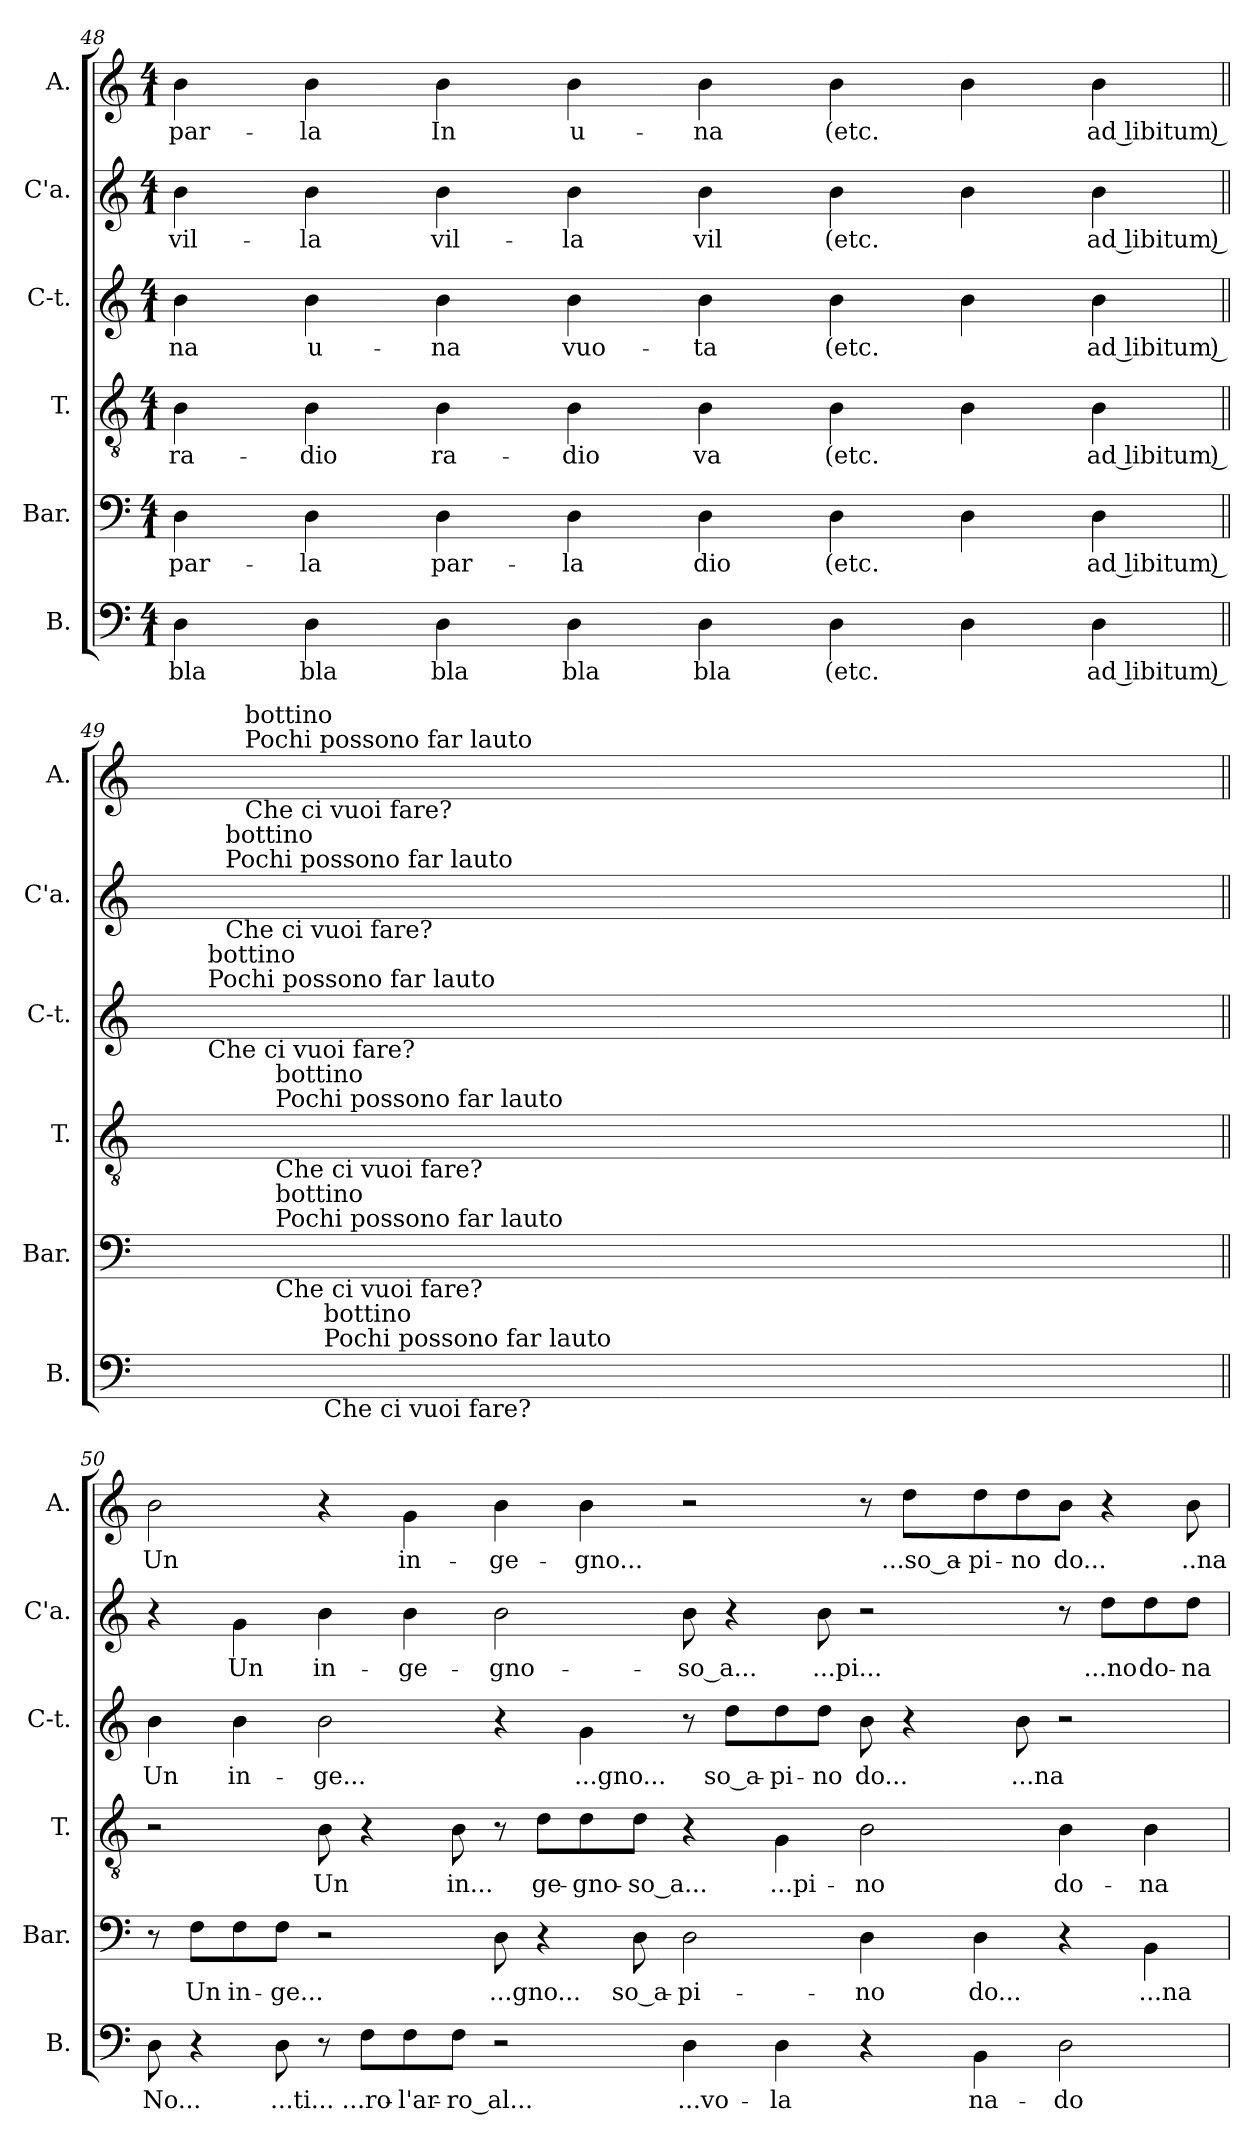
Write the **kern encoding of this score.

**kern	**text	**kern	**text	**kern	**text	**kern	**text	**kern	**text	**kern	**text
*part6	*part6	*part5	*part5	*part4	*part4	*part3	*part3	*part2	*part2	*part1	*part1
*staff6	*staff6	*staff5	*staff5	*staff4	*staff4	*staff3	*staff3	*staff2	*staff2	*staff1	*staff1
*I"B.	*	*I"Bar.	*	*I"T.	*	*I"C-t.	*	*I"C'a.	*	*I"A.	*
*I'B.	*	*I'Bar.	*	*I'T.	*	*I'C-t.	*	*I'C'a.	*	*I'A.	*
!!LO:LB:g=z
*clefF4	*	*clefF4	*	*clefGv2	*	*clefG2	*	*clefG2	*	*clefG2	*
*	*	*	*	*ITrd7c12	*	*	*	*	*	*	*
*k[]	*	*k[]	*	*k[]	*	*k[]	*	*k[]	*	*k[]	*
*C:	*	*C:	*	*C:	*	*C:	*	*C:	*	*C:	*
*M4/1	*	*M4/1	*	*M4/1	*	*M4/1	*	*M4/1	*	*M4/1	*
=48	=48	=48	=48	=48	=48	=48	=48	=48	=48	=48	=48
!	!LO:LY:b:color=#000000	!	!	!	!	!	!	!	!	!	!
!	!	!	!LO:LY:b:color=#000000	!	!	!	!	!	!	!	!
!	!	!	!	!	!LO:LY:b:color=#000000	!	!	!	!	!	!
!	!	!	!	!	!	!	!LO:LY:b:color=#000000	!	!	!	!
!	!	!	!	!	!	!	!	!	!LO:LY:b:color=#000000	!	!
!	!	!	!	!	!	!	!	!	!	!	!LO:LY:b:color=#000000
4Di\	bla	4Di\	par-	4BBi\	ra-	4bi\	-na	4bi\	vil-	4bi\	par-
!	!LO:LY:b:color=#000000	!	!	!	!	!	!	!	!	!	!
!	!	!	!LO:LY:b:color=#000000	!	!	!	!	!	!	!	!
!	!	!	!	!	!LO:LY:b:color=#000000	!	!	!	!	!	!
!	!	!	!	!	!	!	!LO:LY:b:color=#000000	!	!	!	!
!	!	!	!	!	!	!	!	!	!LO:LY:b:color=#000000	!	!
!	!	!	!	!	!	!	!	!	!	!	!LO:LY:b:color=#000000
4Di\	bla	4Di\	-la	4BBi\	-dio	4bi\	u-	4bi\	-la	4bi\	-la
!	!LO:LY:b:color=#000000	!	!	!	!	!	!	!	!	!	!
!	!	!	!LO:LY:b:color=#000000	!	!	!	!	!	!	!	!
!	!	!	!	!	!LO:LY:b:color=#000000	!	!	!	!	!	!
!	!	!	!	!	!	!	!LO:LY:b:color=#000000	!	!	!	!
!	!	!	!	!	!	!	!	!	!LO:LY:b:color=#000000	!	!
!	!	!	!	!	!	!	!	!	!	!	!LO:LY:b:color=#000000
4Di\	bla	4Di\	par-	4BBi\	ra-	4bi\	-na	4bi\	vil-	4bi\	In
!	!LO:LY:b:color=#000000	!	!	!	!	!	!	!	!	!	!
!	!	!	!LO:LY:b:color=#000000	!	!	!	!	!	!	!	!
!	!	!	!	!	!LO:LY:b:color=#000000	!	!	!	!	!	!
!	!	!	!	!	!	!	!LO:LY:b:color=#000000	!	!	!	!
!	!	!	!	!	!	!	!	!	!LO:LY:b:color=#000000	!	!
!	!	!	!	!	!	!	!	!	!	!	!LO:LY:b:color=#000000
4Di\	bla	4Di\	-la	4BBi\	-dio	4bi\	vuo-	4bi\	-la	4bi\	u-
!	!LO:LY:b:color=#000000	!	!	!	!	!	!	!	!	!	!
!	!	!	!LO:LY:b:color=#000000	!	!	!	!	!	!	!	!
!	!	!	!	!	!LO:LY:b:color=#000000	!	!	!	!	!	!
!	!	!	!	!	!	!	!LO:LY:b:color=#000000	!	!	!	!
!	!	!	!	!	!	!	!	!	!LO:LY:b:color=#000000	!	!
!	!	!	!	!	!	!	!	!	!	!	!LO:LY:b:color=#000000
4Di\	bla	4Di\	dio	4BBi\	va	4bi\	-ta	4bi\	vil	4bi\	-na
!	!LO:LY:b:color=#000000	!	!	!	!	!	!	!	!	!	!
!	!	!	!LO:LY:b:color=#000000	!	!	!	!	!	!	!	!
!	!	!	!	!	!LO:LY:b:color=#000000	!	!	!	!	!	!
!	!	!	!	!	!	!	!LO:LY:b:color=#000000	!	!	!	!
!	!	!	!	!	!	!	!	!	!LO:LY:b:color=#000000	!	!
!	!	!	!	!	!	!	!	!	!	!	!LO:LY:b:color=#000000
4Di\	(etc.	4Di\	(etc.	4BBi\	(etc.	4bi\	(etc.	4bi\	(etc.	4bi\	(etc.
4Di\	.	4Di\	.	4BBi\	.	4bi\	.	4bi\	.	4bi\	.
!	!LO:LY:b:color=#000000	!	!	!	!	!	!	!	!	!	!
!	!	!	!LO:LY:b:color=#000000	!	!	!	!	!	!	!	!
!	!	!	!	!	!LO:LY:b:color=#000000	!	!	!	!	!	!
!	!	!	!	!	!	!	!LO:LY:b:color=#000000	!	!	!	!
!	!	!	!	!	!	!	!	!	!LO:LY:b:color=#000000	!	!
!	!	!	!	!	!	!	!	!	!	!	!LO:LY:b:color=#000000
4Di\	ad libitum )	4Di\	ad libitum )	4BBi\	ad libitum )	4bi\	ad libitum )	4bi\	ad libitum )	4bi\	ad libitum )
=49||	=49||	=49||	=49||	=49||	=49||	=49||	=49||	=49||	=49||	=49||	=49||
!LO:N:vis=1	!	!LO:N:vis=1	!	!LO:N:vis=1	!	!LO:N:vis=1	!	!LO:N:vis=1	!	!LO:N:vis=1	!
*^	*	*^	*	*^	*	*^	*	*^	*	*^	*
00ryy	4ryy	.	00ryy	4ryy	.	00ryy	4ryy	.	00ryy	4ryy	.	00ryy	4ryy	.	00ryy	4ryy	.
.	8ryy	.	.	16ryy	.	.	16ryy	.	.	512ryy	.	.	64ryy	.	.	32ryy	.
!	!	!	!	!	!	!	!	!	!	!LO:TX:b:t=Che ci vuoi fare?	!	!	!	!	!	!	!
!	!	!	!	!	!	!	!	!	!	!LO:TX:t=Pochi possono far lauto	!	!	!	!	!	!	!
!	!	!	!	!	!	!	!	!	!	!LO:TX:t=bottino	!	!	!	!	!	!	!
.	.	.	.	.	.	.	.	.	.	1ryy	.	.	.	.	.	.	.
.	.	.	.	.	.	.	.	.	.	.	.	.	256.ryy	.	.	.	.
!	!	!	!	!	!	!	!	!	!	!	!	!	!LO:TX:b:t=Che ci vuoi fare?	!	!	!	!
!	!	!	!	!	!	!	!	!	!	!	!	!	!LO:TX:t=Pochi possono far lauto	!	!	!	!
!	!	!	!	!	!	!	!	!	!	!	!	!	!LO:TX:t=bottino	!	!	!	!
.	.	.	.	.	.	.	.	.	.	.	.	.	1ryy	.	.	.	.
.	.	.	.	.	.	.	.	.	.	.	.	.	.	.	.	128ryy	.
.	.	.	.	.	.	.	.	.	.	.	.	.	.	.	.	512.ryy	.
!	!	!	!	!	!	!	!	!	!	!	!	!	!	!	!	!LO:TX:b:t=Che ci vuoi fare?	!
!	!	!	!	!	!	!	!	!	!	!	!	!	!	!	!	!LO:TX:t=Pochi possono far lauto	!
!	!	!	!	!	!	!	!	!	!	!	!	!	!	!	!	!LO:TX:t=bottino	!
.	.	.	.	.	.	.	.	.	.	.	.	.	.	.	.	1ryy	.
.	.	.	.	64ryy	.	.	64ryy	.	.	.	.	.	.	.	.	.	.
.	.	.	.	256ryy	.	.	256ryy	.	.	.	.	.	.	.	.	.	.
!	!	!	!	!	!	!	!LO:TX:b:t=Che ci vuoi fare?	!	!	!	!	!	!	!	!	!	!
!	!	!	!	!	!	!	!LO:TX:t=Pochi possono far lauto	!	!	!	!	!	!	!	!	!	!
!	!	!	!	!	!	!	!LO:TX:t=bottino	!	!	!	!	!	!	!	!	!	!
!	!	!	!	!LO:TX:b:t=Che ci vuoi fare?	!	!	!	!	!	!	!	!	!	!	!	!	!
!	!	!	!	!LO:TX:t=Pochi possono far lauto	!	!	!	!	!	!	!	!	!	!	!	!	!
!	!	!	!	!LO:TX:t=bottino	!	!	!	!	!	!	!	!	!	!	!	!	!
.	.	.	.	1ryy	.	.	1ryy	.	.	.	.	.	.	.	.	.	.
.	64ryy	.	.	.	.	.	.	.	.	.	.	.	.	.	.	.	.
.	128ryy	.	.	.	.	.	.	.	.	.	.	.	.	.	.	.	.
.	256ryy	.	.	.	.	.	.	.	.	.	.	.	.	.	.	.	.
.	1024ryy	.	.	.	.	.	.	.	.	.	.	.	.	.	.	.	.
!	!LO:TX:b:t=Che ci vuoi fare?	!	!	!	!	!	!	!	!	!	!	!	!	!	!	!	!
!	!LO:TX:t=Pochi possono far lauto	!	!	!	!	!	!	!	!	!	!	!	!	!	!	!	!
!	!LO:TX:t=bottino	!	!	!	!	!	!	!	!	!	!	!	!	!	!	!	!
.	1ryy	.	.	.	.	.	.	.	.	.	.	.	.	.	.	.	.
.	.	.	.	.	.	.	.	.	.	1ryy	.	.	.	.	.	.	.
.	.	.	.	.	.	.	.	.	.	.	.	.	1ryy	.	.	.	.
.	.	.	.	.	.	.	.	.	.	.	.	.	.	.	.	1ryy	.
.	.	.	.	1ryy	.	.	1ryy	.	.	.	.	.	.	.	.	.	.
.	1ryy	.	.	.	.	.	.	.	.	.	.	.	.	.	.	.	.
.	.	.	.	.	.	.	.	.	.	1ryy	.	.	.	.	.	.	.
.	.	.	.	.	.	.	.	.	.	.	.	.	1ryy	.	.	.	.
.	.	.	.	.	.	.	.	.	.	.	.	.	.	.	.	1ryy	.
.	.	.	.	1ryy	.	.	1ryy	.	.	.	.	.	.	.	.	.	.
.	1ryy	.	.	.	.	.	.	.	.	.	.	.	.	.	.	.	.
.	.	.	.	.	.	.	.	.	.	2ryy	.	.	.	.	.	.	.
.	.	.	.	.	.	.	.	.	.	.	.	.	2ryy	.	.	.	.
.	.	.	.	.	.	.	.	.	.	.	.	.	.	.	.	2ryy	.
.	.	.	.	2ryy	.	.	2ryy	.	.	.	.	.	.	.	.	.	.
.	2ryy	.	.	.	.	.	.	.	.	.	.	.	.	.	.	.	.
.	.	.	.	.	.	.	.	.	.	8ryy	.	.	.	.	.	.	.
.	.	.	.	.	.	.	.	.	.	.	.	.	8ryy	.	.	.	.
.	.	.	.	.	.	.	.	.	.	.	.	.	.	.	.	8ryy	.
.	.	.	.	8ryy	.	.	8ryy	.	.	.	.	.	.	.	.	.	.
.	.	.	.	.	.	.	.	.	.	16ryy	.	.	.	.	.	.	.
.	.	.	.	.	.	.	.	.	.	.	.	.	16ryy	.	.	.	.
.	16ryy	.	.	.	.	.	.	.	.	.	.	.	.	.	.	.	.
.	.	.	.	.	.	.	.	.	.	.	.	.	.	.	.	16ryy	.
.	.	.	.	.	.	.	.	.	.	32ryy	.	.	.	.	.	.	.
.	.	.	.	32ryy	.	.	32ryy	.	.	.	.	.	.	.	.	.	.
.	.	.	.	.	.	.	.	.	.	.	.	.	32ryy	.	.	.	.
.	32ryy	.	.	.	.	.	.	.	.	.	.	.	.	.	.	.	.
.	.	.	.	.	.	.	.	.	.	64...ryy	.	.	.	.	.	.	.
.	.	.	.	.	.	.	.	.	.	.	.	.	.	.	.	64ryy	.
.	.	.	.	128.ryy	.	.	128.ryy	.	.	.	.	.	.	.	.	.	.
.	.	.	.	.	.	.	.	.	.	.	.	.	128ryy	.	.	.	.
.	.	.	.	.	.	.	.	.	.	.	.	.	.	.	.	256ryy	.
.	512.ryy	.	.	.	.	.	.	.	.	.	.	.	.	.	.	.	.
.	.	.	.	.	.	.	.	.	.	.	.	.	512ryy	.	.	.	.
.	.	.	.	.	.	.	.	.	.	.	.	.	.	.	.	1024ryy	.
*v	*v	*	*	*	*	*v	*v	*	*v	*v	*	*v	*v	*	*v	*v	*
*	*	*v	*v	*	*	*	*	*	*	*	*	*
!!LO:PB:g=z
=50||	=50||	=50||	=50||	=50||	=50||	=50||	=50||	=50||	=50||	=50||	=50||
*^	*	*^	*	*^	*	*^	*	*^	*	*^	*
!	!	!LO:LY:b:color=#000000	!	!	!	!	!	!	!	!	!	!	!	!	!	!	!
*v	*v	*	*	*	*	*v	*v	*	*v	*v	*	*v	*v	*	*v	*v	*
*	*	*v	*v	*	*	*	*	*	*	*	*	*
*^	*	*^	*	*^	*	*^	*	*^	*	*^	*
!	!	!	!	!	!	!	!	!	!	!	!LO:LY:b:color=#000000	!	!	!	!	!	!
*v	*v	*	*	*	*	*v	*v	*	*v	*v	*	*v	*v	*	*v	*v	*
*	*	*v	*v	*	*	*	*	*	*	*	*	*
*	*	*	*	*	*	*	*	*	*	*MM160	*
*^	*	*^	*	*^	*	*^	*	*^	*	*^	*
!	!	!	!	!	!	!	!	!	!	!	!	!	!	!	!LO:TX:a:t=6	!	!
!	!	!	!	!	!	!	!	!	!	!	!	!	!	!	!LO:TX:t=/	!	!
!	!	!	!	!	!	!	!	!	!	!	!	!	!	!	!LO:TX:t=h	!	!
!	!	!	!	!	!	!	!	!	!	!	!	!LO:TX:a:t=6	!	!	!	!	!
!	!	!	!	!	!	!	!	!	!	!	!	!LO:TX:t=/	!	!	!	!	!
!	!	!	!	!	!	!	!	!	!	!	!	!LO:TX:t=h	!	!	!	!	!
!	!	!	!	!	!	!	!	!	!LO:TX:a:t=6	!	!	!	!	!	!	!	!
!	!	!	!	!	!	!	!	!	!LO:TX:t=/	!	!	!	!	!	!	!	!
!	!	!	!	!	!	!	!	!	!LO:TX:t=h	!	!	!	!	!	!	!	!
!	!	!	!	!	!	!LO:TX:a:t=6	!	!	!	!	!	!	!	!	!	!	!
!	!	!	!	!	!	!LO:TX:t=/	!	!	!	!	!	!	!	!	!	!	!
!	!	!	!	!	!	!LO:TX:t=h	!	!	!	!	!	!	!	!	!	!	!
!	!	!	!LO:TX:a:t=6	!	!	!	!	!	!	!	!	!	!	!	!	!	!
!	!	!	!LO:TX:t=/	!	!	!	!	!	!	!	!	!	!	!	!	!	!
!	!	!	!LO:TX:t=h	!	!	!	!	!	!	!	!	!	!	!	!	!	!
!LO:TX:a:t=6	!	!	!	!	!	!	!	!	!	!	!	!	!	!	!	!	!
!LO:TX:t=/	!	!	!	!	!	!	!	!	!	!	!	!	!	!	!	!	!
!LO:TX:t=h	!	!	!	!	!	!	!	!	!	!	!	!	!	!	!	!	!
!	!	!	!	!	!	!	!	!	!	!	!	!	!	!	!	!	!LO:LY:b:color=#000000
*v	*v	*	*	*	*	*v	*v	*	*v	*v	*	*v	*v	*	*v	*v	*
*	*	*v	*v	*	*	*	*	*	*	*	*	*
8Di\	No...	8r	.	2r	.	4bi\	Un	4r	.	2bi\	Un
!	!	!	!LO:LY:b:color=#000000	!	!	!	!	!	!	!	!
4r	.	8Fi\L	Un	.	.	.	.	.	.	.	.
!	!	!	!LO:LY:b:color=#000000	!	!	!	!	!	!	!	!
!	!	!	!	!	!	!	!LO:LY:b:color=#000000	!	!	!	!
!	!	!	!	!	!	!	!	!	!LO:LY:b:color=#000000	!	!
.	.	8Fi\	in-	.	.	4bi\	in-	4gi\	Un	.	.
!	!LO:LY:b:color=#000000	!	!	!	!	!	!	!	!	!	!
!	!	!	!LO:LY:b:color=#000000	!	!	!	!	!	!	!	!
8Di\	...ti...	8Fi\J	-ge...	.	.	.	.	.	.	.	.
!	!	!	!	!	!LO:LY:b:color=#000000	!	!	!	!	!	!
!	!	!	!	!	!	!	!LO:LY:b:color=#000000	!	!	!	!
!	!	!	!	!	!	!	!	!	!LO:LY:b:color=#000000	!	!
8r	.	2r	.	8BBi\	Un	2bi\	-ge...	4bi\	in-	4r	.
!	!LO:LY:b:color=#000000	!	!	!	!	!	!	!	!	!	!
8Fi\L	...ro-	.	.	4r	.	.	.	.	.	.	.
!	!LO:LY:b:color=#000000	!	!	!	!	!	!	!	!	!	!
!	!	!	!	!	!	!	!	!	!LO:LY:b:color=#000000	!	!
!	!	!	!	!	!	!	!	!	!	!	!LO:LY:b:color=#000000
8Fi\	-l'ar-	.	.	.	.	.	.	4bi\	-ge-	4gi\	in-
!	!LO:LY:b:color=#000000	!	!	!	!	!	!	!	!	!	!
!	!	!	!	!	!LO:LY:b:color=#000000	!	!	!	!	!	!
8Fi\J	-ro_al...	.	.	8BBi\	in...	.	.	.	.	.	.
!	!	!	!LO:LY:b:color=#000000	!	!	!	!	!	!	!	!
!	!	!	!	!	!	!	!	!	!LO:LY:b:color=#000000	!	!
!	!	!	!	!	!	!	!	!	!	!	!LO:LY:b:color=#000000
2r	.	8Di\	...gno...	8r	.	4r	.	2bi\	-gno-	4bi\	-ge-
!	!	!	!	!	!LO:LY:b:color=#000000	!	!	!	!	!	!
.	.	4r	.	8Di\L	ge-	.	.	.	.	.	.
!	!	!	!	!	!LO:LY:b:color=#000000	!	!	!	!	!	!
!	!	!	!	!	!	!	!LO:LY:b:color=#000000	!	!	!	!
!	!	!	!	!	!	!	!	!	!	!	!LO:LY:b:color=#000000
.	.	.	.	8Di\	-gno-	4gi\	...gno...	.	.	4bi\	-gno...
!	!	!	!LO:LY:b:color=#000000	!	!	!	!	!	!	!	!
!	!	!	!	!	!LO:LY:b:color=#000000	!	!	!	!	!	!
.	.	8Di\	so_a-	8Di\J	-so_a...	.	.	.	.	.	.
!	!LO:LY:b:color=#000000	!	!	!	!	!	!	!	!	!	!
!	!	!	!LO:LY:b:color=#000000	!	!	!	!	!	!	!	!
!	!	!	!	!	!	!	!	!	!LO:LY:b:color=#000000	!	!
4Di\	...vo-	2Di\	-pi-	4r	.	8r	.	8bi\	-so_a...	2r	.
!	!	!	!	!	!	!	!LO:LY:b:color=#000000	!	!	!	!
.	.	.	.	.	.	8ddi\L	so_a-	4r	.	.	.
!	!LO:LY:b:color=#000000	!	!	!	!	!	!	!	!	!	!
!	!	!	!	!	!LO:LY:b:color=#000000	!	!	!	!	!	!
!	!	!	!	!	!	!	!LO:LY:b:color=#000000	!	!	!	!
4Di\	-la	.	.	4GGi\	...pi-	8ddi\	-pi-	.	.	.	.
!	!	!	!	!	!	!	!LO:LY:b:color=#000000	!	!	!	!
!	!	!	!	!	!	!	!	!	!LO:LY:b:color=#000000	!	!
.	.	.	.	.	.	8ddi\J	-no	8bi\	...pi...	.	.
!	!	!	!LO:LY:b:color=#000000	!	!	!	!	!	!	!	!
!	!	!	!	!	!LO:LY:b:color=#000000	!	!	!	!	!	!
!	!	!	!	!	!	!	!LO:LY:b:color=#000000	!	!	!	!
4r	.	4Di\	-no	2BBi\	-no	8bi\	do...	2r	.	8r	.
!	!	!	!	!	!	!	!	!	!	!	!LO:LY:b:color=#000000
.	.	.	.	.	.	4r	.	.	.	8ddi\L	...so_a-
!	!LO:LY:b:color=#000000	!	!	!	!	!	!	!	!	!	!
!	!	!	!LO:LY:b:color=#000000	!	!	!	!	!	!	!	!
!	!	!	!	!	!	!	!	!	!	!	!LO:LY:b:color=#000000
4BBi\	na-	4Di\	do...	.	.	.	.	.	.	8ddi\	-pi-
!	!	!	!	!	!	!	!LO:LY:b:color=#000000	!	!	!	!
!	!	!	!	!	!	!	!	!	!	!	!LO:LY:b:color=#000000
.	.	.	.	.	.	8bi\	...na	.	.	8ddi\	-no
!	!LO:LY:b:color=#000000	!	!	!	!	!	!	!	!	!	!
!	!	!	!	!	!LO:LY:b:color=#000000	!	!	!	!	!	!
!	!	!	!	!	!	!	!	!	!	!	!LO:LY:b:color=#000000
2Di\	-do	4r	.	4BBi\	do-	2r	.	8r	.	8bi\J	do...
!	!	!	!	!	!	!	!	!	!LO:LY:b:color=#000000	!	!
.	.	.	.	.	.	.	.	8ddi\L	...no	4r	.
!	!	!	!LO:LY:b:color=#000000	!	!	!	!	!	!	!	!
!	!	!	!	!	!LO:LY:b:color=#000000	!	!	!	!	!	!
!	!	!	!	!	!	!	!	!	!LO:LY:b:color=#000000	!	!
.	.	4BBi\	...na	4BBi\	-na	.	.	8ddi\	do-	.	.
!	!	!	!	!	!	!	!	!	!LO:LY:b:color=#000000	!	!
!	!	!	!	!	!	!	!	!	!	!	!LO:LY:b:color=#000000
.	.	.	.	.	.	.	.	8ddi\J	-na	8bi\	..na
=	=	=	=	=	=	=	=	=	=	=	=
*-	*-	*-	*-	*-	*-	*-	*-	*-	*-	*-	*-
